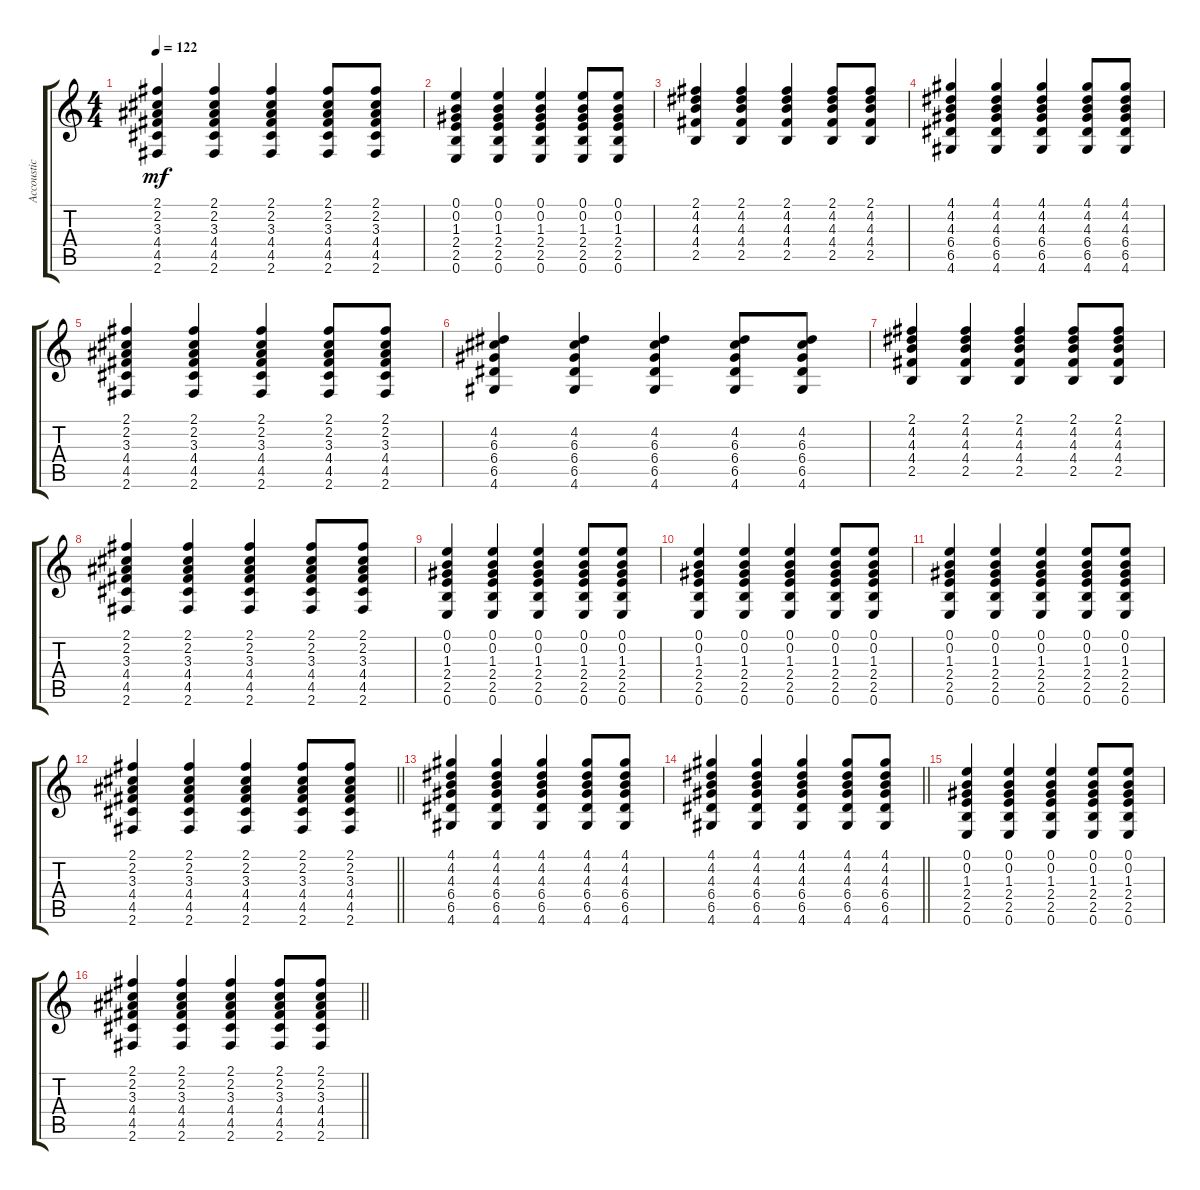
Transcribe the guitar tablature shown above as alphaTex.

\track ("Accoustic Guitar" "Accoustic ") {instrument acousticguitarsteel}
\staff {score tabs}
\tuning (E4 B3 G3 D3 A2 E2) {hide}
\ts (4 4)
\tempo 122
\clef g2
\ks c
(2.1 2.2 3.3 4.4 4.5 2.6).4{dy mf} (2.1 2.2 3.3 4.4 4.5 2.6).4 (2.1 2.2 3.3 4.4 4.5 2.6).4 (2.1 2.2 3.3 4.4 4.5 2.6).8 (2.1 2.2 3.3 4.4 4.5 2.6).8 |
(0.1 0.2 1.3 2.4 2.5 0.6).4 (0.1 0.2 1.3 2.4 2.5 0.6).4 (0.1 0.2 1.3 2.4 2.5 0.6).4 (0.1 0.2 1.3 2.4 2.5 0.6).8 (0.1 0.2 1.3 2.4 2.5 0.6).8 |
(2.1 4.2 4.3 4.4 2.5).4 (2.1 4.2 4.3 4.4 2.5).4 (2.1 4.2 4.3 4.4 2.5).4 (2.1 4.2 4.3 4.4 2.5).8 (2.1 4.2 4.3 4.4 2.5).8 |
(4.1 4.2 4.3 6.4 6.5 4.6).4 (4.1 4.2 4.3 6.4 6.5 4.6).4 (4.1 4.2 4.3 6.4 6.5 4.6).4 (4.1 4.2 4.3 6.4 6.5 4.6).8 (4.1 4.2 4.3 6.4 6.5 4.6).8 |
(2.1 2.2 3.3 4.4 4.5 2.6).4 (2.1 2.2 3.3 4.4 4.5 2.6).4 (2.1 2.2 3.3 4.4 4.5 2.6).4 (2.1 2.2 3.3 4.4 4.5 2.6).8 (2.1 2.2 3.3 4.4 4.5 2.6).8 |
(4.2 6.3 6.4 6.5 4.6).4 (4.2 6.3 6.4 6.5 4.6).4 (4.2 6.3 6.4 6.5 4.6).4 (4.2 6.3 6.4 6.5 4.6).8 (4.2 6.3 6.4 6.5 4.6).8 |
(2.1 4.2 4.3 4.4 2.5).4 (2.1 4.2 4.3 4.4 2.5).4 (2.1 4.2 4.3 4.4 2.5).4 (2.1 4.2 4.3 4.4 2.5).8 (2.1 4.2 4.3 4.4 2.5).8 |
(2.1 2.2 3.3 4.4 4.5 2.6).4 (2.1 2.2 3.3 4.4 4.5 2.6).4 (2.1 2.2 3.3 4.4 4.5 2.6).4 (2.1 2.2 3.3 4.4 4.5 2.6).8 (2.1 2.2 3.3 4.4 4.5 2.6).8 |
(0.1 0.2 1.3 2.4 2.5 0.6).4 (0.1 0.2 1.3 2.4 2.5 0.6).4 (0.1 0.2 1.3 2.4 2.5 0.6).4 (0.1 0.2 1.3 2.4 2.5 0.6).8 (0.1 0.2 1.3 2.4 2.5 0.6).8 |
(0.1 0.2 1.3 2.4 2.5 0.6).4 (0.1 0.2 1.3 2.4 2.5 0.6).4 (0.1 0.2 1.3 2.4 2.5 0.6).4 (0.1 0.2 1.3 2.4 2.5 0.6).8 (0.1 0.2 1.3 2.4 2.5 0.6).8 |
(0.1 0.2 1.3 2.4 2.5 0.6).4 (0.1 0.2 1.3 2.4 2.5 0.6).4 (0.1 0.2 1.3 2.4 2.5 0.6).4 (0.1 0.2 1.3 2.4 2.5 0.6).8 (0.1 0.2 1.3 2.4 2.5 0.6).8 |
\barLineRight lightlight
(2.1 2.2 3.3 4.4 4.5 2.6).4 (2.1 2.2 3.3 4.4 4.5 2.6).4 (2.1 2.2 3.3 4.4 4.5 2.6).4 (2.1 2.2 3.3 4.4 4.5 2.6).8 (2.1 2.2 3.3 4.4 4.5 2.6).8 |
(4.1 4.2 4.3 6.4 6.5 4.6).4 (4.1 4.2 4.3 6.4 6.5 4.6).4 (4.1 4.2 4.3 6.4 6.5 4.6).4 (4.1 4.2 4.3 6.4 6.5 4.6).8 (4.1 4.2 4.3 6.4 6.5 4.6).8 |
\barLineRight lightlight
(4.1 4.2 4.3 6.4 6.5 4.6).4 (4.1 4.2 4.3 6.4 6.5 4.6).4 (4.1 4.2 4.3 6.4 6.5 4.6).4 (4.1 4.2 4.3 6.4 6.5 4.6).8 (4.1 4.2 4.3 6.4 6.5 4.6).8 |
(0.1 0.2 1.3 2.4 2.5 0.6).4 (0.1 0.2 1.3 2.4 2.5 0.6).4 (0.1 0.2 1.3 2.4 2.5 0.6).4 (0.1 0.2 1.3 2.4 2.5 0.6).8 (0.1 0.2 1.3 2.4 2.5 0.6).8 |
\barLineRight lightlight
(2.1 2.2 3.3 4.4 4.5 2.6).4 (2.1 2.2 3.3 4.4 4.5 2.6).4 (2.1 2.2 3.3 4.4 4.5 2.6).4 (2.1 2.2 3.3 4.4 4.5 2.6).8 (2.1 2.2 3.3 4.4 4.5 2.6).8
